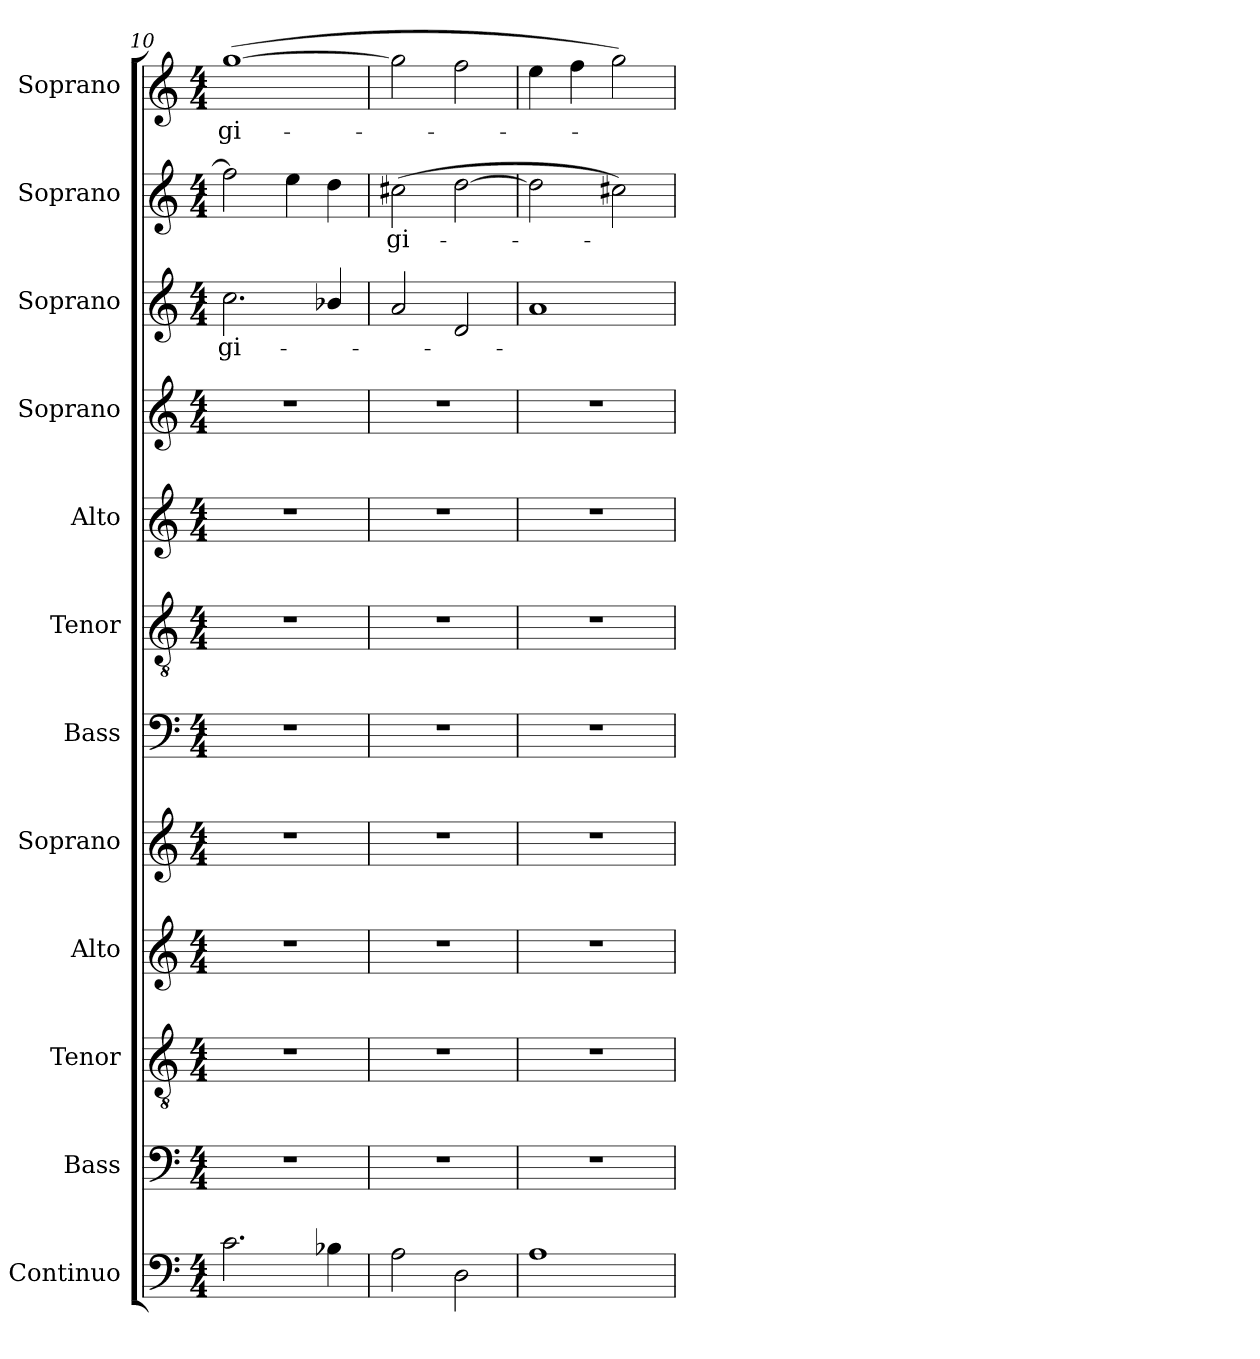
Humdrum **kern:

**kern	**kern	**kern	**kern	**kern	**kern	**kern	**kern	**kern	**kern	**text	**kern	**text	**kern	**text
*part12	*part11	*part10	*part9	*part8	*part7	*part6	*part5	*part4	*part3	*part3	*part2	*part2	*part1	*part1
*staff12	*staff11	*staff10	*staff9	*staff8	*staff7	*staff6	*staff5	*staff4	*staff3	*staff3	*staff2	*staff2	*staff1	*staff1
*I"Continuo	*I"Bass	*I"Tenor	*I"Alto	*I"Soprano	*I"Bass	*I"Tenor	*I"Alto	*I"Soprano	*I"Soprano	*	*I"Soprano	*	*I"Soprano	*
*I'Cont.	*I'B.	*I'T.	*I'A.	*I'S.	*I'B.	*I'T.	*I'A.	*I'S.	*I'S.	*	*I'S.	*	*I'S.	*
*clefF4	*clefF4	*clefGv2	*clefG2	*clefG2	*clefF4	*clefGv2	*clefG2	*clefG2	*clefG2	*	*clefG2	*	*clefG2	*
*	*	*ITrd7c12	*	*	*	*ITrd7c12	*	*	*	*	*	*	*	*
*k[]	*k[]	*k[]	*k[]	*k[]	*k[]	*k[]	*k[]	*k[]	*k[]	*	*k[]	*	*k[]	*
*C:	*C:	*C:	*C:	*C:	*C:	*C:	*C:	*C:	*C:	*	*C:	*	*C:	*
*M4/4	*M4/4	*M4/4	*M4/4	*M4/4	*M4/4	*M4/4	*M4/4	*M4/4	*M4/4	*	*M4/4	*	*M4/4	*
=10	=10	=10	=10	=10	=10	=10	=10	=10	=10	=10	=10	=10	=10	=10
!	!	!	!	!	!	!	!	!	!	!LO:LY:b:color=#000000	!	!	!	!
!	!	!	!	!	!	!	!	!	!	!	!	!	!	!LO:LY:b:color=#000000
2.ci\	1r	1r	1r	1r	1r	1r	1r	1r	2.cci\	-gi-	2ffi\]	.	([>1ggi	-gi-
.	.	.	.	.	.	.	.	.	.	.	4eei\	.	.	.
4B-Xi\	.	.	.	.	.	.	.	.	4b-Xi/	.	4ddi\	.	.	.
=11	=11	=11	=11	=11	=11	=11	=11	=11	=11	=11	=11	=11	=11	=11
!	!	!	!	!	!	!	!	!	!	!	!	!LO:LY:b:color=#000000	!	!
2Ai\	1r	1r	1r	1r	1r	1r	1r	1r	2ai/	.	(2cc#Xi\	-gi-	2ggi\]	.
2Di\	.	.	.	.	.	.	.	.	2di/	.	[>2ddi\	.	2ffi\	.
=12	=12	=12	=12	=12	=12	=12	=12	=12	=12	=12	=12	=12	=12	=12
1Ai	1r	1r	1r	1r	1r	1r	1r	1r	1ai	.	2ddi\]	.	4eei\	.
.	.	.	.	.	.	.	.	.	.	.	.	.	4ffi\	.
.	.	.	.	.	.	.	.	.	.	.	2cc#Xi\)	.	2ggi\)	.
=	=	=	=	=	=	=	=	=	=	=	=	=	=	=
*-	*-	*-	*-	*-	*-	*-	*-	*-	*-	*-	*-	*-	*-	*-
